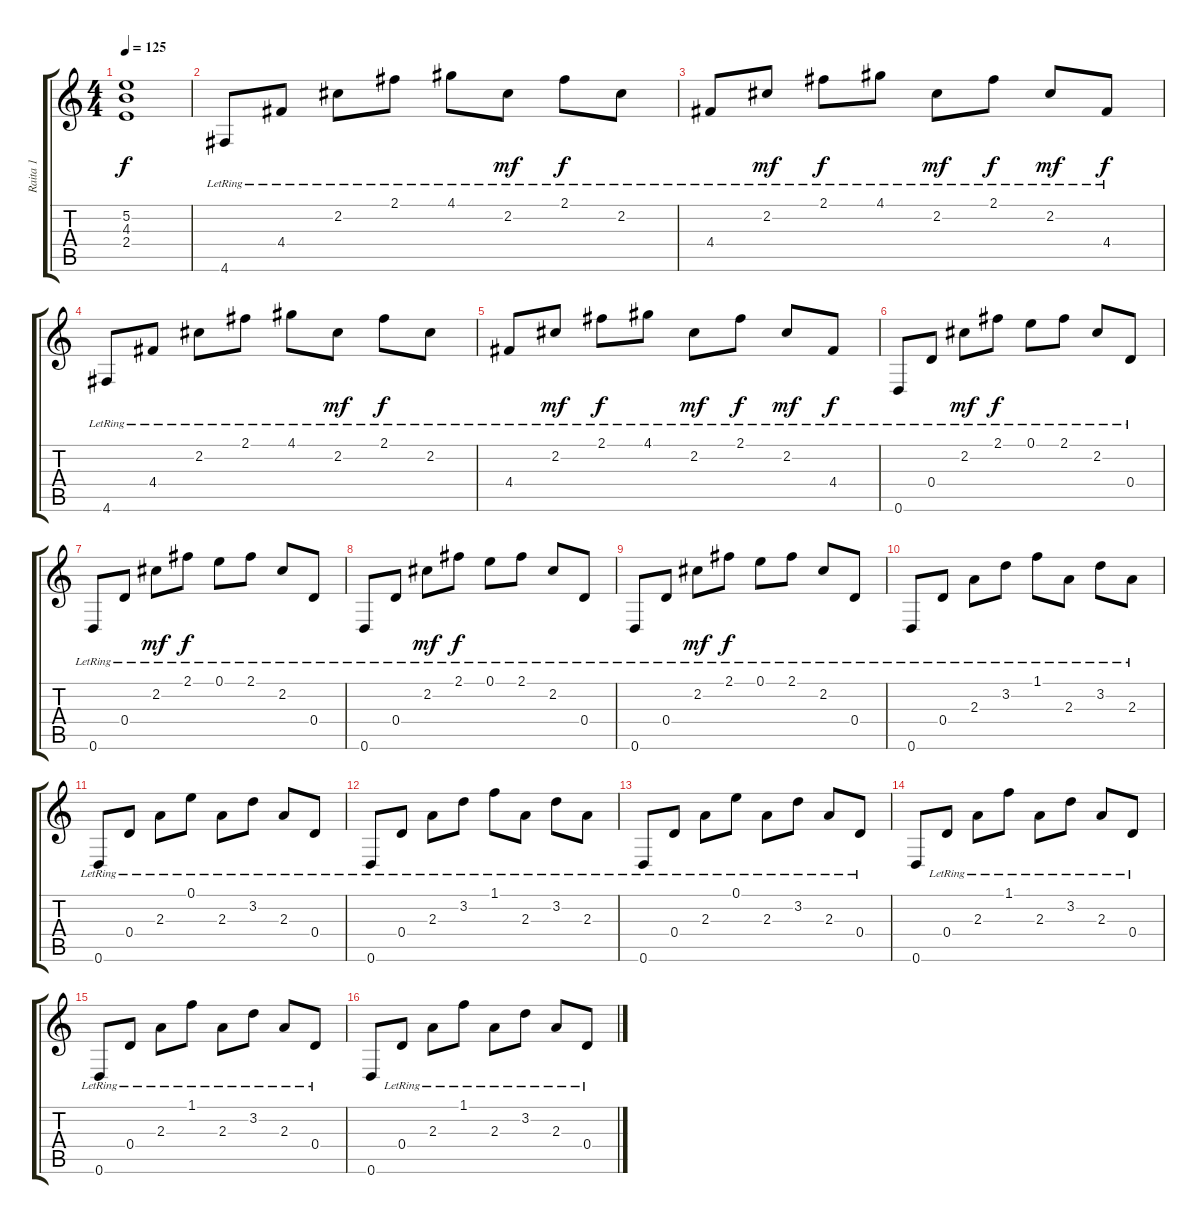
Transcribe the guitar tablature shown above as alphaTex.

\track ("Raita 1" "Raita 1") {instrument acousticguitarsteel}
\staff {score tabs}
\tuning (E4 B3 G3 D3 A2 D2) {hide}
\ts (4 4)
\tempo 125
\clef g2
\ks c
(5.2{t} 4.3{t} 2.4{t}).1{dy f} |
4.6{lr}.8 4.4{lr}.8 2.2{lr}.8 2.1{lr}.8 4.1{lr}.8 2.2{lr}.8{dy mf} 2.1{lr}.8{dy f} 2.2{lr}.8 |
4.4{lr}.8 2.2{lr}.8{dy mf} 2.1{lr}.8{dy f} 4.1{lr}.8 2.2{lr}.8{dy mf} 2.1{lr}.8{dy f} 2.2{lr}.8{dy mf} 4.4{lr}.8{dy f} |
4.6{lr}.8 4.4{lr}.8 2.2{lr}.8 2.1{lr}.8 4.1{lr}.8 2.2{lr}.8{dy mf} 2.1{lr}.8{dy f} 2.2{lr}.8 |
4.4{lr}.8 2.2{lr}.8{dy mf} 2.1{lr}.8{dy f} 4.1{lr}.8 2.2{lr}.8{dy mf} 2.1{lr}.8{dy f} 2.2{lr}.8{dy mf} 4.4{lr}.8{dy f} |
0.6{lr}.8 0.4{lr}.8 2.2{lr}.8{dy mf} 2.1{lr}.8{dy f} 0.1{lr}.8 2.1{lr}.8 2.2{lr}.8 0.4{lr}.8 |
0.6{lr}.8 0.4{lr}.8 2.2{lr}.8{dy mf} 2.1{lr}.8{dy f} 0.1{lr}.8 2.1{lr}.8 2.2{lr}.8 0.4{lr}.8 |
0.6{lr}.8 0.4{lr}.8 2.2{lr}.8{dy mf} 2.1{lr}.8{dy f} 0.1{lr}.8 2.1{lr}.8 2.2{lr}.8 0.4{lr}.8 |
0.6{lr}.8 0.4{lr}.8 2.2{lr}.8{dy mf} 2.1{lr}.8{dy f} 0.1{lr}.8 2.1{lr}.8 2.2{lr}.8 0.4{lr}.8 |
0.6{lr}.8 0.4{lr}.8 2.3{lr}.8 3.2{lr}.8 1.1{lr}.8 2.3{lr}.8 3.2{lr}.8 2.3{lr}.8 |
0.6{lr}.8 0.4{lr}.8 2.3{lr}.8 0.1{lr}.8 2.3{lr}.8 3.2{lr}.8 2.3{lr}.8 0.4{lr}.8 |
0.6{lr}.8 0.4{lr}.8 2.3{lr}.8 3.2{lr}.8 1.1{lr}.8 2.3{lr}.8 3.2{lr}.8 2.3{lr}.8 |
0.6{lr}.8 0.4{lr}.8 2.3{lr}.8 0.1{lr}.8 2.3{lr}.8 3.2{lr}.8 2.3{lr}.8 0.4{lr}.8 |
0.6.8 0.4{lr}.8 2.3{lr}.8 1.1{lr}.8 2.3{lr}.8 3.2{lr}.8 2.3{lr}.8 0.4{lr}.8 |
0.6{lr}.8 0.4{lr}.8 2.3{lr}.8 1.1{lr}.8 2.3{lr}.8 3.2{lr}.8 2.3{lr}.8 0.4{lr}.8 |
0.6.8 0.4{lr}.8 2.3{lr}.8 1.1{lr}.8 2.3{lr}.8 3.2{lr}.8 2.3{lr}.8 0.4{lr}.8
